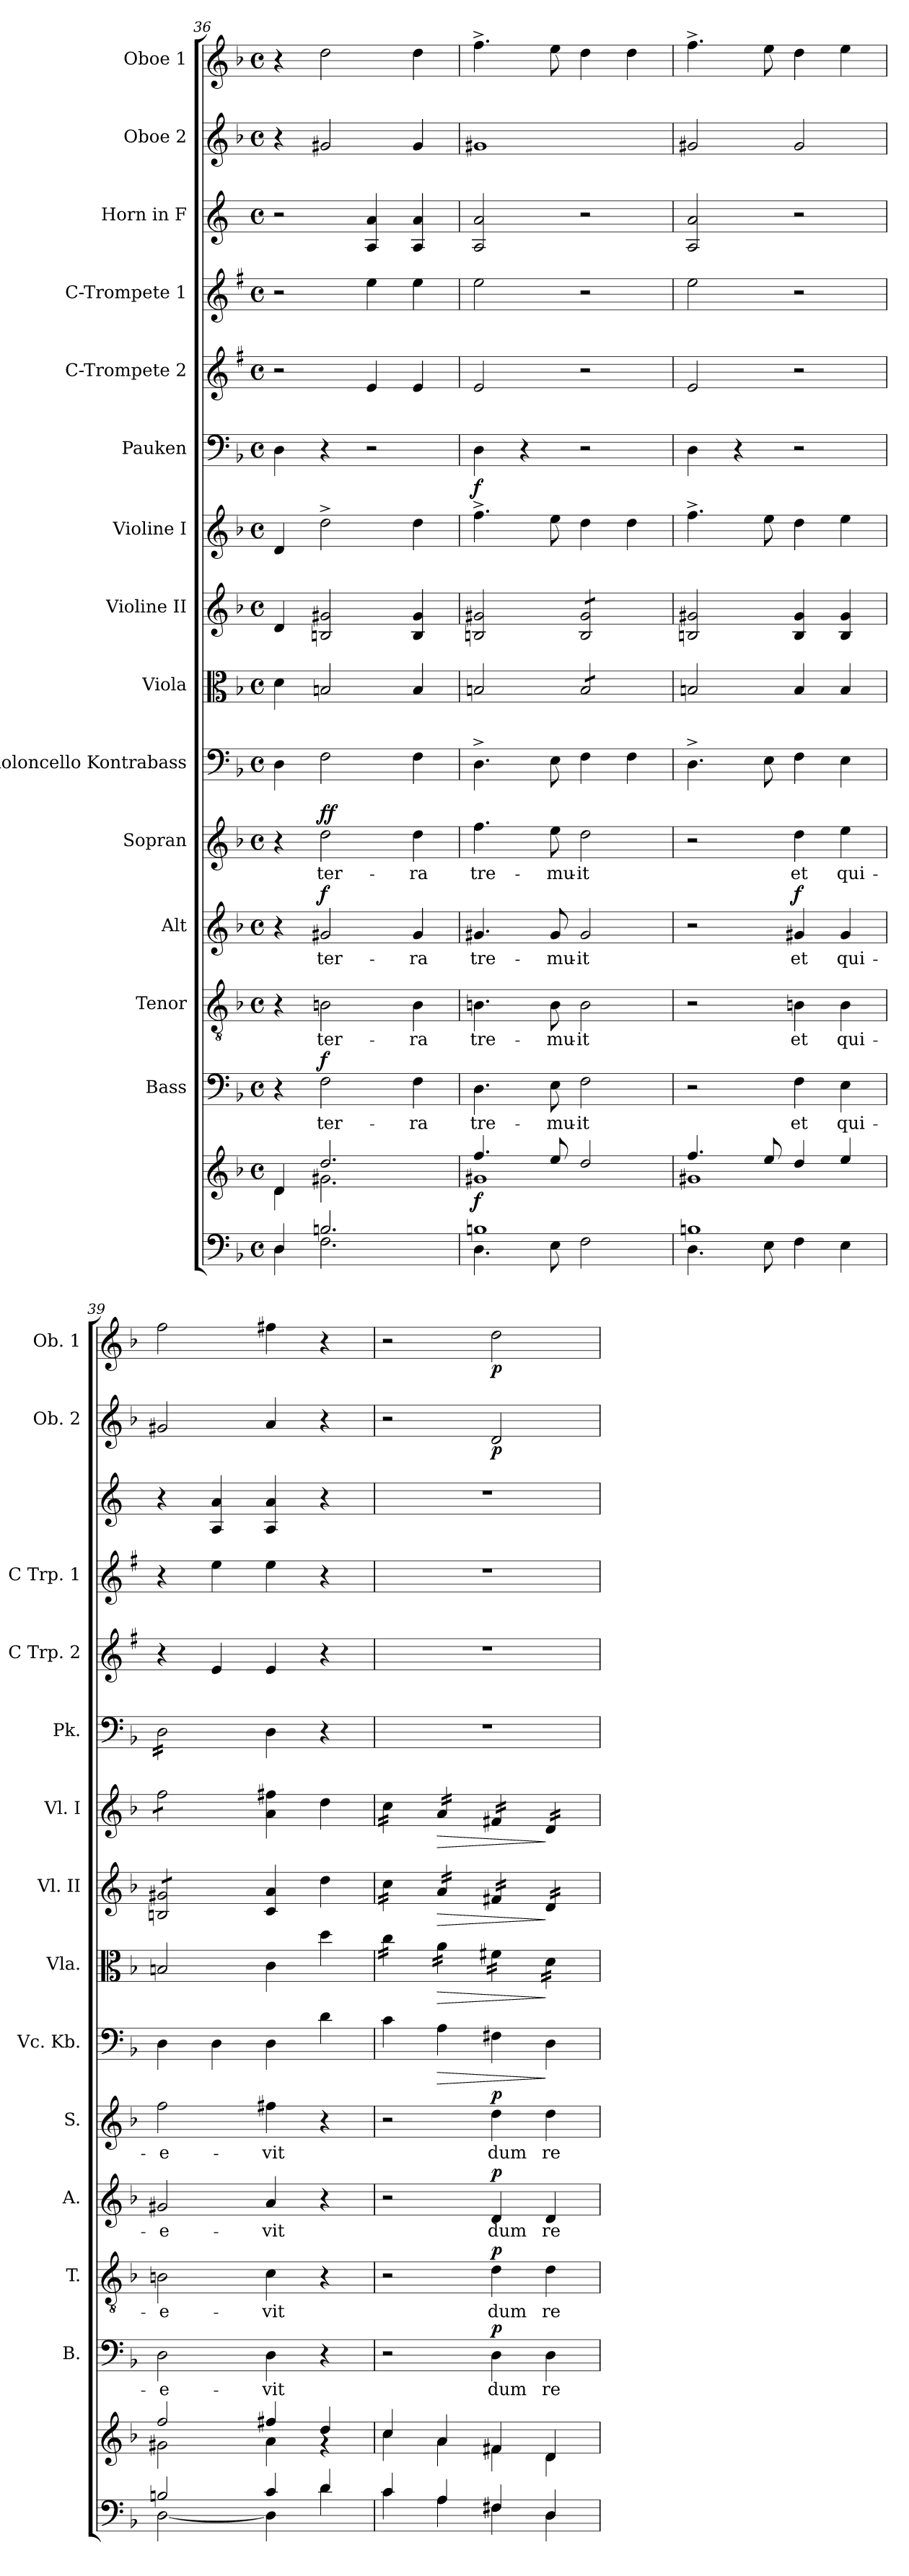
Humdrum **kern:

**kern	**kern	**dynam	**kern	**text	**dynam	**kern	**text	**dynam	**kern	**text	**dynam	**kern	**text	**dynam	**kern	**dynam	**kern	**dynam	**kern	**dynam	**kern	**dynam	**kern	**dynam	**kern	**kern	**kern	**kern	**dynam	**kern	**dynam
*part15	*part15	*part15	*part14	*part14	*part14	*part13	*part13	*part13	*part12	*part12	*part12	*part11	*part11	*part11	*part10	*part10	*part9	*part9	*part8	*part8	*part7	*part7	*part6	*part6	*part5	*part4	*part3	*part2	*part2	*part1	*part1
*staff16	*staff15	*staff15/16	*staff14	*staff14	*staff14	*staff13	*staff13	*staff13	*staff12	*staff12	*staff12	*staff11	*staff11	*staff11	*staff10	*staff10	*staff9	*staff9	*staff8	*staff8	*staff7	*staff7	*staff6	*staff6	*staff5	*staff4	*staff3	*staff2	*staff2	*staff1	*staff1
*	*	*	*I"Bass	*	*	*I"Tenor	*	*	*I"Alt	*	*	*I"Sopran	*	*	*I"Violoncello Kontrabass	*	*I"Viola	*	*I"Violine II	*	*I"Violine I	*	*I"Pauken	*	*I"C-Trompete 2	*I"C-Trompete 1	*I"Horn in F	*I"Oboe 2	*	*I"Oboe 1	*
*	*	*	*I'B.	*	*	*I'T.	*	*	*I'A.	*	*	*I'S.	*	*	*I'Vc. Kb.	*	*I'Vla.	*	*I'Vl. II	*	*I'Vl. I	*	*I'Pk.	*	*I'C Trp. 2	*I'C Trp. 1	*	*I'Ob. 2	*	*I'Ob. 1	*
!!LO:PB:g=z
*clefF4	*clefG2	*	*clefF4	*	*	*clefGv2	*	*	*clefG2	*	*	*clefG2	*	*	*clefF4	*	*clefC3	*	*clefG2	*	*clefG2	*	*clefF4	*	*clefG2	*clefG2	*clefG2	*clefG2	*	*clefG2	*
*	*	*	*	*	*	*	*	*	*	*	*	*	*	*	*ITrd7c12	*	*	*	*	*	*	*	*	*	*ITrd1c2	*ITrd1c2	*ITrd4c7	*	*	*	*
*k[b-]	*k[b-]	*	*k[b-]	*	*	*k[b-]	*	*	*k[b-]	*	*	*k[b-]	*	*	*k[b-]	*	*k[b-]	*	*k[b-]	*	*k[b-]	*	*k[b-]	*	*k[b-]	*k[b-]	*k[b-]	*k[b-]	*	*k[b-]	*
*F:	*F:	*	*F:	*	*	*F:	*	*	*F:	*	*	*F:	*	*	*F:	*	*F:	*	*F:	*	*F:	*	*F:	*	*F:	*F:	*F:	*F:	*	*F:	*
*M4/4	*M4/4	*	*M4/4	*	*	*M4/4	*	*	*M4/4	*	*	*M4/4	*	*	*M4/4	*	*M4/4	*	*M4/4	*	*M4/4	*	*M4/4	*	*M4/4	*M4/4	*M4/4	*M4/4	*	*M4/4	*
*met(c)	*met(c)	*	*met(c)	*	*	*met(c)	*	*	*met(c)	*	*	*met(c)	*	*	*met(c)	*	*met(c)	*	*met(c)	*	*met(c)	*	*met(c)	*	*met(c)	*met(c)	*met(c)	*met(c)	*	*met(c)	*
=36	=36	=36	=36	=36	=36	=36	=36	=36	=36	=36	=36	=36	=36	=36	=36	=36	=36	=36	=36	=36	=36	=36	=36	=36	=36	=36	=36	=36	=36	=36	=36
*^	*^	*	*	*	*	*	*	*	*	*	*	*	*	*	*	*	*	*	*	*	*	*	*	*	*	*	*	*	*	*	*
4D/	4D\	4d/	4d\	.	4r	.	.	4r	.	.	4r	.	.	4r	.	.	4DD\	.	4d\	.	4d/	.	4d/	.	4D\	.	2r	2r	2r	4r	.	4r	.
!	!	!	!	!	!	!LO:LY:b	!LO:DY:a	!	!LO:LY:b	!	!	!LO:LY:b	!LO:DY:a	!	!LO:LY:b	!LO:DY:a	!	!	!	!	!	!	!	!	!	!	!	!	!	!	!	!	!
2.Bn/	2.F\	2.dd/	2.g#X\	.	2F\	ter-	f	2Bn\	ter-	.	2g#X/	ter-	f	2dd\	ter-	ff	2FF\	.	2Bn/	.	2Bn/ 2g#X/	.	2dd^>\	.	4r	.	.	.	.	2g#X/	.	2dd\	.
.	.	.	.	.	.	.	.	.	.	.	.	.	.	.	.	.	.	.	.	.	.	.	.	.	2r	.	4d/	4dd\	4D/ 4d/	.	.	.	.
!	!	!	!	!	!	!LO:LY:b	!	!	!LO:LY:b	!	!	!LO:LY:b	!	!	!LO:LY:b	!	!	!	!	!	!	!	!	!	!	!	!	!	!	!	!	!	!
.	.	.	.	.	4F\	-ra	.	4B\	-ra	.	4g#/	-ra	.	4dd\	-ra	.	4FF\	.	4B/	.	4B/ 4g#/	.	4dd\	.	.	.	4d/	4dd\	4D/ 4d/	4g#/	.	4dd\	.
=37	=37	=37	=37	=37	=37	=37	=37	=37	=37	=37	=37	=37	=37	=37	=37	=37	=37	=37	=37	=37	=37	=37	=37	=37	=37	=37	=37	=37	=37	=37	=37	=37	=37
!	!	!	!	!LO:DY:b	!	!LO:LY:b	!	!	!LO:LY:b	!	!	!LO:LY:b	!	!	!LO:LY:b	!	!	!	!	!	!	!	!	!	!	!LO:DY:b	!	!	!	!	!	!	!
1Bn	4.D\	4.ff/	1g#X	f	4.D\	tre-	.	4.Bn\	tre-	.	4.g#X/	tre-	.	4.ff\	tre-	.	4.DD^>\	.	2Bn/	.	2Bn/ 2g#X/	.	4.ff^>\	.	4D\	f	2d/	2dd\	2D/ 2d/	1g#X	.	4.ff^>\	.
.	.	.	.	.	.	.	.	.	.	.	.	.	.	.	.	.	.	.	.	.	.	.	.	.	4r	.	.	.	.	.	.	.	.
!	!	!	!	!	!	!LO:LY:b	!	!	!LO:LY:b	!	!	!LO:LY:b	!	!	!LO:LY:b	!	!	!	!	!	!	!	!	!	!	!	!	!	!	!	!	!	!
.	8E\	8ee/	.	.	8E\	-mu-	.	8B\	-mu-	.	8g#/	-mu-	.	8ee\	-mu-	.	8EE\	.	.	.	.	.	8ee\	.	.	.	.	.	.	.	.	8ee\	.
!	!	!	!	!	!	!LO:LY:b	!	!	!LO:LY:b	!	!	!LO:LY:b	!	!	!LO:LY:b	!	!	!	!	!	!	!	!	!	!	!	!	!	!	!	!	!	!
*	*	*	*	*	*	*	*	*	*	*	*	*	*	*	*	*	*	*	*tremolo	*	*	*	*	*	*	*	*	*	*	*	*	*	*
*	*	*	*	*	*	*	*	*	*	*	*	*	*	*	*	*	*	*	*	*	*tremolo	*	*	*	*	*	*	*	*	*	*	*	*
.	2F\	2dd/	.	.	2F\	-it	.	2B\	-it	.	2g#/	-it	.	2dd\	-it	.	4FF\	.	8B/L	.	8B/ 8g#/L	.	4dd\	.	2r	.	2r	2r	2r	.	.	4dd\	.
.	.	.	.	.	.	.	.	.	.	.	.	.	.	.	.	.	.	.	8B/	.	8B/ 8g#/	.	.	.	.	.	.	.	.	.	.	.	.
.	.	.	.	.	.	.	.	.	.	.	.	.	.	.	.	.	4FF\	.	8B/	.	8B/ 8g#/	.	4dd\	.	.	.	.	.	.	.	.	4dd\	.
.	.	.	.	.	.	.	.	.	.	.	.	.	.	.	.	.	.	.	8B/J	.	8B/ 8g#/J	.	.	.	.	.	.	.	.	.	.	.	.
*	*	*	*	*	*	*	*	*	*	*	*	*	*	*	*	*	*	*	*	*	*Xtremolo	*	*	*	*	*	*	*	*	*	*	*	*
*	*	*	*	*	*	*	*	*	*	*	*	*	*	*	*	*	*	*	*Xtremolo	*	*	*	*	*	*	*	*	*	*	*	*	*	*
=38	=38	=38	=38	=38	=38	=38	=38	=38	=38	=38	=38	=38	=38	=38	=38	=38	=38	=38	=38	=38	=38	=38	=38	=38	=38	=38	=38	=38	=38	=38	=38	=38	=38
1Bn	4.D\	4.ff/	1g#X	.	2r	.	.	2r	.	.	2r	.	.	2r	.	.	4.DD^>\	.	2Bn/	.	2Bn/ 2g#X/	.	4.ff^>\	.	4D\	.	2d/	2dd\	2D/ 2d/	2g#X/	.	4.ff^>\	.
.	.	.	.	.	.	.	.	.	.	.	.	.	.	.	.	.	.	.	.	.	.	.	.	.	4r	.	.	.	.	.	.	.	.
.	8E\	8ee/	.	.	.	.	.	.	.	.	.	.	.	.	.	.	8EE\	.	.	.	.	.	8ee\	.	.	.	.	.	.	.	.	8ee\	.
!	!	!	!	!	!	!LO:LY:b	!	!	!LO:LY:b	!	!	!LO:LY:b	!LO:DY:a	!	!LO:LY:b	!	!	!	!	!	!	!	!	!	!	!	!	!	!	!	!	!	!
.	4F\	4dd/	.	.	4F\	et	.	4Bn\	et	.	4g#X/	et	f	4dd\	et	.	4FF\	.	4B/	.	4B/ 4g#/	.	4dd\	.	2r	.	2r	2r	2r	2g#/	.	4dd\	.
!	!	!	!	!	!	!LO:LY:b	!	!	!LO:LY:b	!	!	!LO:LY:b	!	!	!LO:LY:b	!	!	!	!	!	!	!	!	!	!	!	!	!	!	!	!	!	!
.	4E\	4ee/	.	.	4E\	qui-	.	4B\	qui-	.	4g#/	qui-	.	4ee\	qui-	.	4EE\	.	4B/	.	4B/ 4g#/	.	4ee\	.	.	.	.	.	.	.	.	4ee\	.
=39	=39	=39	=39	=39	=39	=39	=39	=39	=39	=39	=39	=39	=39	=39	=39	=39	=39	=39	=39	=39	=39	=39	=39	=39	=39	=39	=39	=39	=39	=39	=39	=39	=39
!	!	!	!	!	!	!LO:LY:b	!	!	!LO:LY:b	!	!	!LO:LY:b	!	!	!LO:LY:b	!	!	!	!	!	!	!	!	!	!	!	!	!	!	!	!	!	!
*	*	*	*	*	*	*	*	*	*	*	*	*	*	*	*	*	*	*	*	*	*tremolo	*	*	*	*	*	*	*	*	*	*	*	*
*	*	*	*	*	*	*	*	*	*	*	*	*	*	*	*	*	*	*	*	*	*	*	*tremolo	*	*	*	*	*	*	*	*	*	*
*	*	*	*	*	*	*	*	*	*	*	*	*	*	*	*	*	*	*	*	*	*	*	*	*	*tremolo	*	*	*	*	*	*	*	*
2Bn/	[<2D\	2ff/	2g#X\	.	2D\	-e-	.	2Bn\	-e-	.	2g#X/	-e-	.	2ff\	-e-	.	4DD\	.	2Bn/	.	8Bn/ 8g#X/L	.	8ff\L	.	16D\LL	.	4r	4r	4r	2g#X/	.	2ff\	.
.	.	.	.	.	.	.	.	.	.	.	.	.	.	.	.	.	.	.	.	.	.	.	.	.	16D\	.	.	.	.	.	.	.	.
.	.	.	.	.	.	.	.	.	.	.	.	.	.	.	.	.	.	.	.	.	8Bn/ 8g#X/	.	8ff\	.	16D\	.	.	.	.	.	.	.	.
.	.	.	.	.	.	.	.	.	.	.	.	.	.	.	.	.	.	.	.	.	.	.	.	.	16D\	.	.	.	.	.	.	.	.
.	.	.	.	.	.	.	.	.	.	.	.	.	.	.	.	.	4DD\	.	.	.	8Bn/ 8g#X/	.	8ff\	.	16D\	.	4d/	4dd\	4D/ 4d/	.	.	.	.
.	.	.	.	.	.	.	.	.	.	.	.	.	.	.	.	.	.	.	.	.	.	.	.	.	16D\	.	.	.	.	.	.	.	.
.	.	.	.	.	.	.	.	.	.	.	.	.	.	.	.	.	.	.	.	.	8Bn/ 8g#X/J	.	8ff\J	.	16D\	.	.	.	.	.	.	.	.
*	*	*	*	*	*	*	*	*	*	*	*	*	*	*	*	*	*	*	*	*	*	*	*Xtremolo	*	*	*	*	*	*	*	*	*	*
*	*	*	*	*	*	*	*	*	*	*	*	*	*	*	*	*	*	*	*	*	*Xtremolo	*	*	*	*	*	*	*	*	*	*	*	*
.	.	.	.	.	.	.	.	.	.	.	.	.	.	.	.	.	.	.	.	.	.	.	.	.	16D\JJ	.	.	.	.	.	.	.	.
*	*	*	*	*	*	*	*	*	*	*	*	*	*	*	*	*	*	*	*	*	*	*	*	*	*Xtremolo	*	*	*	*	*	*	*	*
!	!	!	!	!	!	!LO:LY:b	!	!	!LO:LY:b	!	!	!LO:LY:b	!	!	!LO:LY:b	!	!	!	!	!	!	!	!	!	!	!	!	!	!	!	!	!	!
4c/	4D\]	4ff#X/	4a\	.	4D\	-vit	.	4c\	-vit	.	4a/	-vit	.	4ff#X\	-vit	.	4DD\	.	4c\	.	4c/ 4a/	.	4a\ 4ff#X\	.	4D\	.	4d/	4dd\	4D/ 4d/	4a/	.	4ff#X\	.
4d/	4d\	4dd/	4rf	.	4r	.	.	4r	.	.	4r	.	.	4r	.	.	4D\	.	4dd\	.	4dd\	.	4dd\	.	4r	.	4r	4r	4r	4r	.	4r	.
=40	=40	=40	=40	=40	=40	=40	=40	=40	=40	=40	=40	=40	=40	=40	=40	=40	=40	=40	=40	=40	=40	=40	=40	=40	=40	=40	=40	=40	=40	=40	=40	=40	=40
*	*	*	*	*	*	*	*	*	*	*	*	*	*	*	*	*	*	*	*tremolo	*	*	*	*	*	*	*	*	*	*	*	*	*	*
*	*	*	*	*	*	*	*	*	*	*	*	*	*	*	*	*	*	*	*	*	*tremolo	*	*	*	*	*	*	*	*	*	*	*	*
*	*	*	*	*	*	*	*	*	*	*	*	*	*	*	*	*	*	*	*	*	*	*	*tremolo	*	*	*	*	*	*	*	*	*	*
4c/	4c\	4cc/	4cc\	.	2r	.	.	2r	.	.	2r	.	.	2r	.	.	4C\	.	16cc\LL	.	16cc\LL	.	16cc\LL	.	1r	.	1r	1r	1r	2r	.	2r	.
.	.	.	.	.	.	.	.	.	.	.	.	.	.	.	.	.	.	.	16cc\	.	16cc\	.	16cc\	.	.	.	.	.	.	.	.	.	.
.	.	.	.	.	.	.	.	.	.	.	.	.	.	.	.	.	.	.	16cc\	.	16cc\	.	16cc\	.	.	.	.	.	.	.	.	.	.
.	.	.	.	.	.	.	.	.	.	.	.	.	.	.	.	.	.	.	16cc\JJ	.	16cc\JJ	.	16cc\JJ	.	.	.	.	.	.	.	.	.	.
!	!	!	!	!	!	!	!	!	!	!	!	!	!	!	!	!	!	!LO:HP:b	!	!LO:HP:b	!	!LO:HP:b	!	!LO:HP:b	!	!	!	!	!	!	!	!	!
4A/	4A\	4a/	4a\	.	.	.	.	.	.	.	.	.	.	.	.	.	4AA\	>	16a\LL	>	16a/LL	>	16a/LL	>	.	.	.	.	.	.	.	.	.
.	.	.	.	.	.	.	.	.	.	.	.	.	.	.	.	.	.	.	16a\	.	16a/	.	16a/	.	.	.	.	.	.	.	.	.	.
.	.	.	.	.	.	.	.	.	.	.	.	.	.	.	.	.	.	.	16a\	.	16a/	.	16a/	.	.	.	.	.	.	.	.	.	.
.	.	.	.	.	.	.	.	.	.	.	.	.	.	.	.	.	.	.	16a\JJ	.	16a/JJ	.	16a/JJ	.	.	.	.	.	.	.	.	.	.
!	!	!	!	!	!	!LO:LY:b	!LO:DY:a	!	!LO:LY:b	!LO:DY:a	!	!LO:LY:b	!LO:DY:a	!	!LO:LY:b	!LO:DY:a	!	!	!	!	!	!	!	!	!	!	!	!	!	!	!LO:DY:b	!	!LO:DY:b
4F#X/	4F#\	4f#X/	4f#\	.	4D\	dum	p	4d\	dum	p	4d/	dum	p	4dd\	dum	p	4FF#X\	.	16f#X\LL	.	16f#X/LL	.	16f#X/LL	.	.	.	.	.	.	2d/	p	2dd\	p
.	.	.	.	.	.	.	.	.	.	.	.	.	.	.	.	.	.	.	16f#X\	.	16f#X/	.	16f#X/	.	.	.	.	.	.	.	.	.	.
.	.	.	.	.	.	.	.	.	.	.	.	.	.	.	.	.	.	.	16f#X\	.	16f#X/	.	16f#X/	.	.	.	.	.	.	.	.	.	.
.	.	.	.	.	.	.	.	.	.	.	.	.	.	.	.	.	.	.	16f#X\JJ	.	16f#X/JJ	.	16f#X/JJ	.	.	.	.	.	.	.	.	.	.
!	!	!	!	!	!	!LO:LY:b	!	!	!LO:LY:b	!	!	!LO:LY:b	!	!	!LO:LY:b	!	!	!	!	!	!	!	!	!	!	!	!	!	!	!	!	!	!
4D/	4D\	4d/	4d\	.	4D\	re-	.	4d\	re-	.	4d/	re-	.	4dd\	re-	.	4DD\	]	16d\LL	]	16d/LL	]	16d/LL	]	.	.	.	.	.	.	.	.	.
.	.	.	.	.	.	.	.	.	.	.	.	.	.	.	.	.	.	.	16d\	.	16d/	.	16d/	.	.	.	.	.	.	.	.	.	.
.	.	.	.	.	.	.	.	.	.	.	.	.	.	.	.	.	.	.	16d\	.	16d/	.	16d/	.	.	.	.	.	.	.	.	.	.
.	.	.	.	.	.	.	.	.	.	.	.	.	.	.	.	.	.	.	16d\JJ	.	16d/JJ	.	16d/JJ	.	.	.	.	.	.	.	.	.	.
*	*	*	*	*	*	*	*	*	*	*	*	*	*	*	*	*	*	*	*	*	*	*	*Xtremolo	*	*	*	*	*	*	*	*	*	*
*	*	*	*	*	*	*	*	*	*	*	*	*	*	*	*	*	*	*	*	*	*Xtremolo	*	*	*	*	*	*	*	*	*	*	*	*
*	*	*	*	*	*	*	*	*	*	*	*	*	*	*	*	*	*	*	*Xtremolo	*	*	*	*	*	*	*	*	*	*	*	*	*	*
*v	*v	*	*	*	*	*	*	*	*	*	*	*	*	*	*	*	*	*	*	*	*	*	*	*	*	*	*	*	*	*	*	*	*
*	*v	*v	*	*	*	*	*	*	*	*	*	*	*	*	*	*	*	*	*	*	*	*	*	*	*	*	*	*	*	*	*	*
=	=	=	=	=	=	=	=	=	=	=	=	=	=	=	=	=	=	=	=	=	=	=	=	=	=	=	=	=	=	=	=
*-	*-	*-	*-	*-	*-	*-	*-	*-	*-	*-	*-	*-	*-	*-	*-	*-	*-	*-	*-	*-	*-	*-	*-	*-	*-	*-	*-	*-	*-	*-	*-
